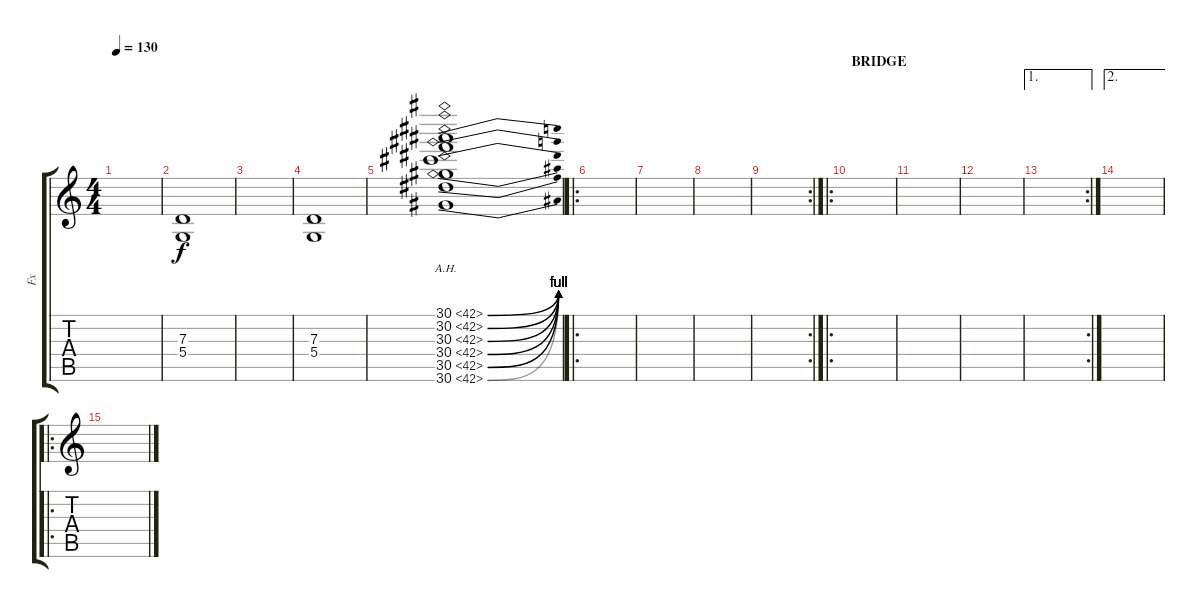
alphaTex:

\track ("Fx" "Fx") {instrument woodblock}
\staff {score tabs}
\tuning (E4 B3 G3 D3 A2 D2) {hide}
\ts (4 4)
\tempo 130
\clef g2
\ks c
|
(7.3 5.4).1{instrument reversecymbal} |
|
(7.3 5.4).1{instrument reversecymbal} |
(30.1{be (bend 0 0 60 4) ah 12} 30.2{be (bend 0 0 60 4) ah 12} 30.3{be (bend 0 0 60 4) ah 12} 30.4{be (bend 0 0 60 4) ah 12} 30.5{be (bend 0 0 60 4) ah 12} 30.6{be (bend 0 0 60 4) ah 12}).1{instrument synthdrum} |
\ro
|
|
|
\rc 2
|
\ro
\section ("" "BRIDGE")
|
|
|
\ae 1
\rc 2
|
\ae 2
|
\ro
